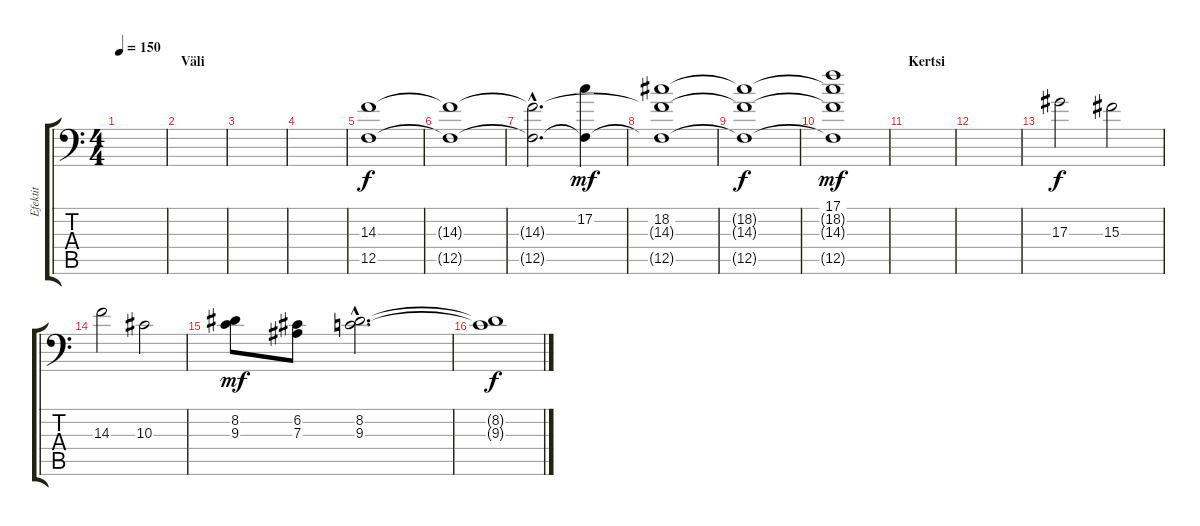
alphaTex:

\track ("Efektit" "Efektit") {instrument lead1square}
\staff {score tabs}
\tuning (C4 G3 Eb3 Bb2 F2 Bb1) {hide}
\ts (4 4)
\tempo 150
\clef f4
\ks c
|
\section ("" "Väli")
|
|
|
(14.3 12.5).1{dy f volume 10 instrument pad1newage} |
(14.3{t} 12.5{t}).1 |
(14.3{hac t} 12.5{hac t}).2{d} (17.2 12.5{t}).4{dy mf volume 10 balance 8 instrument pad1newage} |
(18.2 14.3{t} 12.5{t}).1{volume 10 balance 8 instrument pad1newage} |
(18.2{t} 14.3{t} 12.5{t}).1{dy f} |
(17.1 18.2{t} 14.3{t} 12.5{t}).1{dy mf volume 13 balance 8 instrument pad1newage} |
\section ("" "Kertsi")
|
|
17.3.2{dy f volume 13 balance 8 instrument lead1square} 15.3.2 |
14.3.2{volume 13 balance 8 instrument lead1square} 10.3.2 |
(8.2 9.3).8{dy mf volume 13 balance 8 instrument lead1square} (6.2 7.3).8 (8.2{hac} 9.3{hac}).2{d} |
(8.2{t} 9.3{t}).1{dy f}
